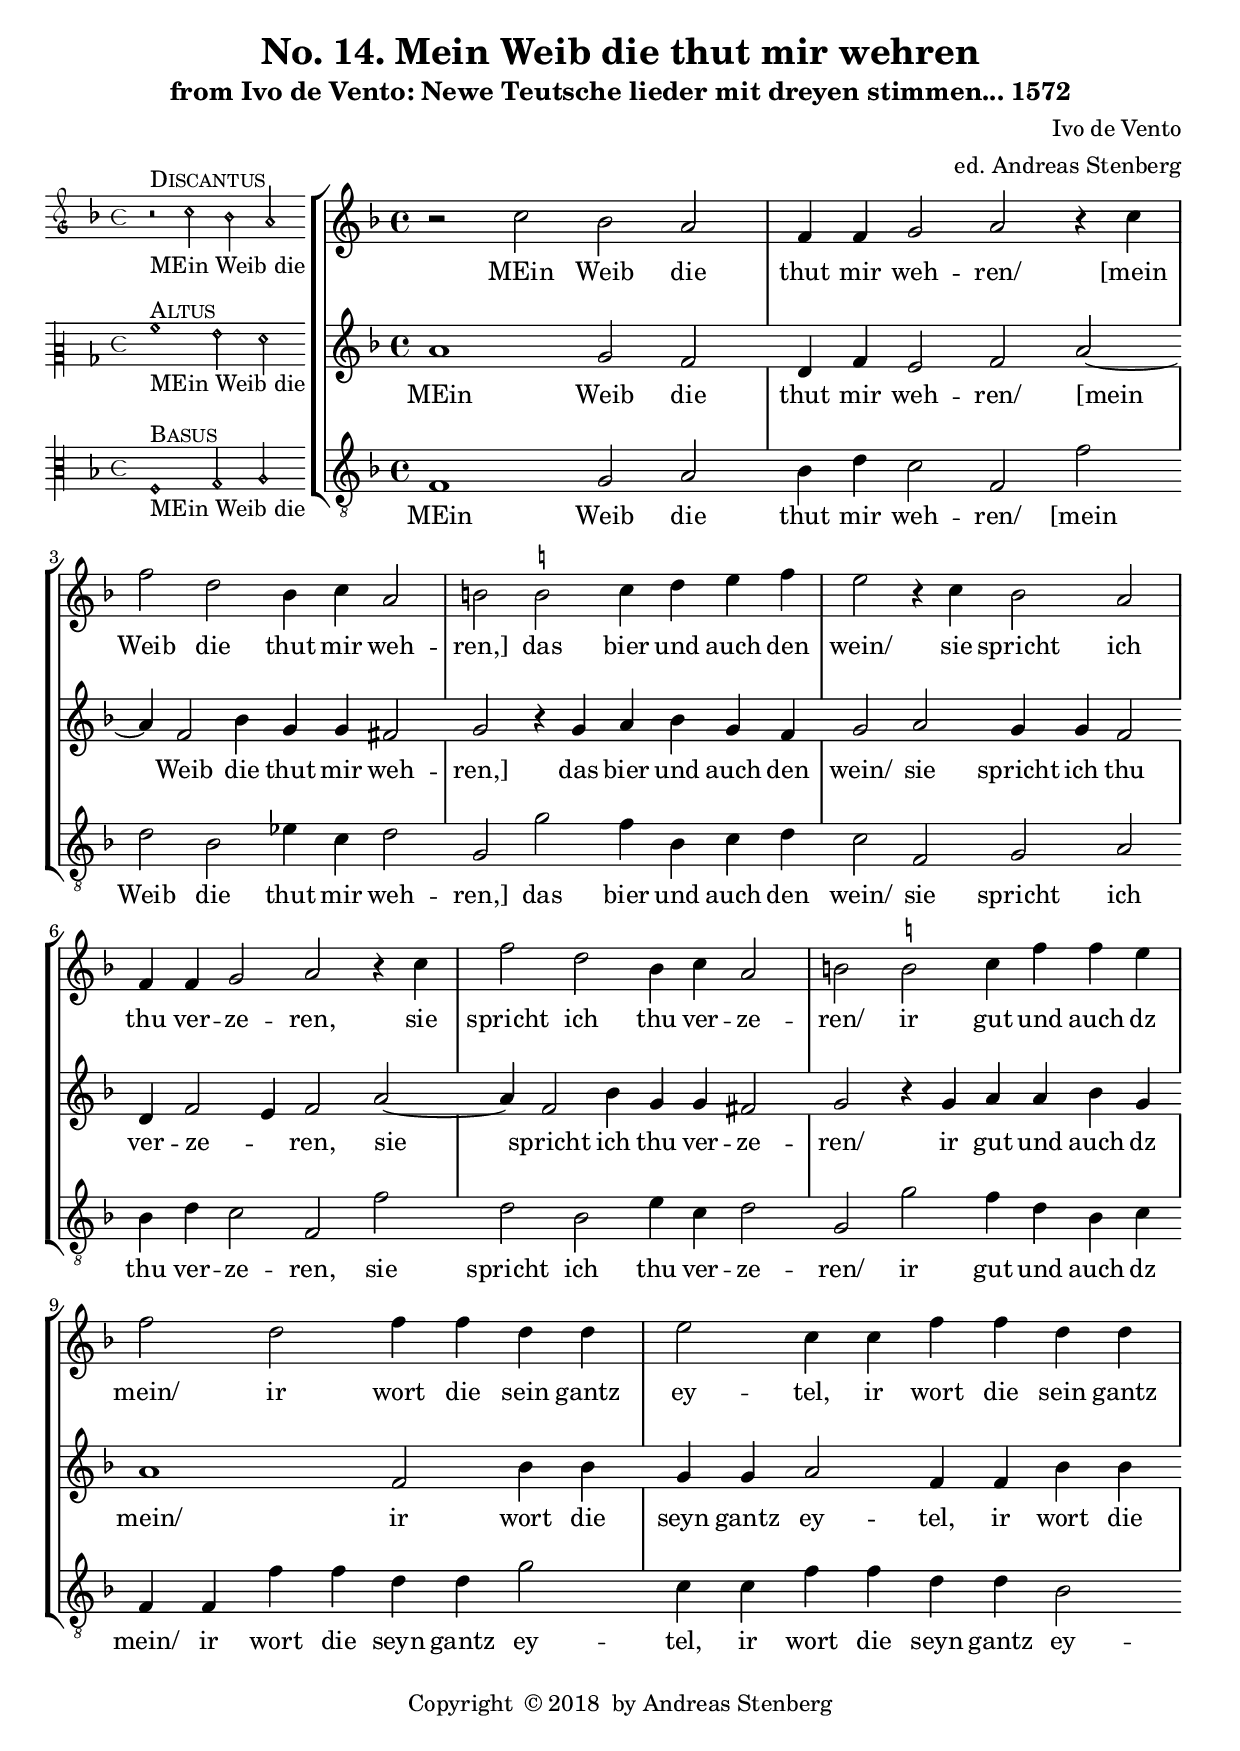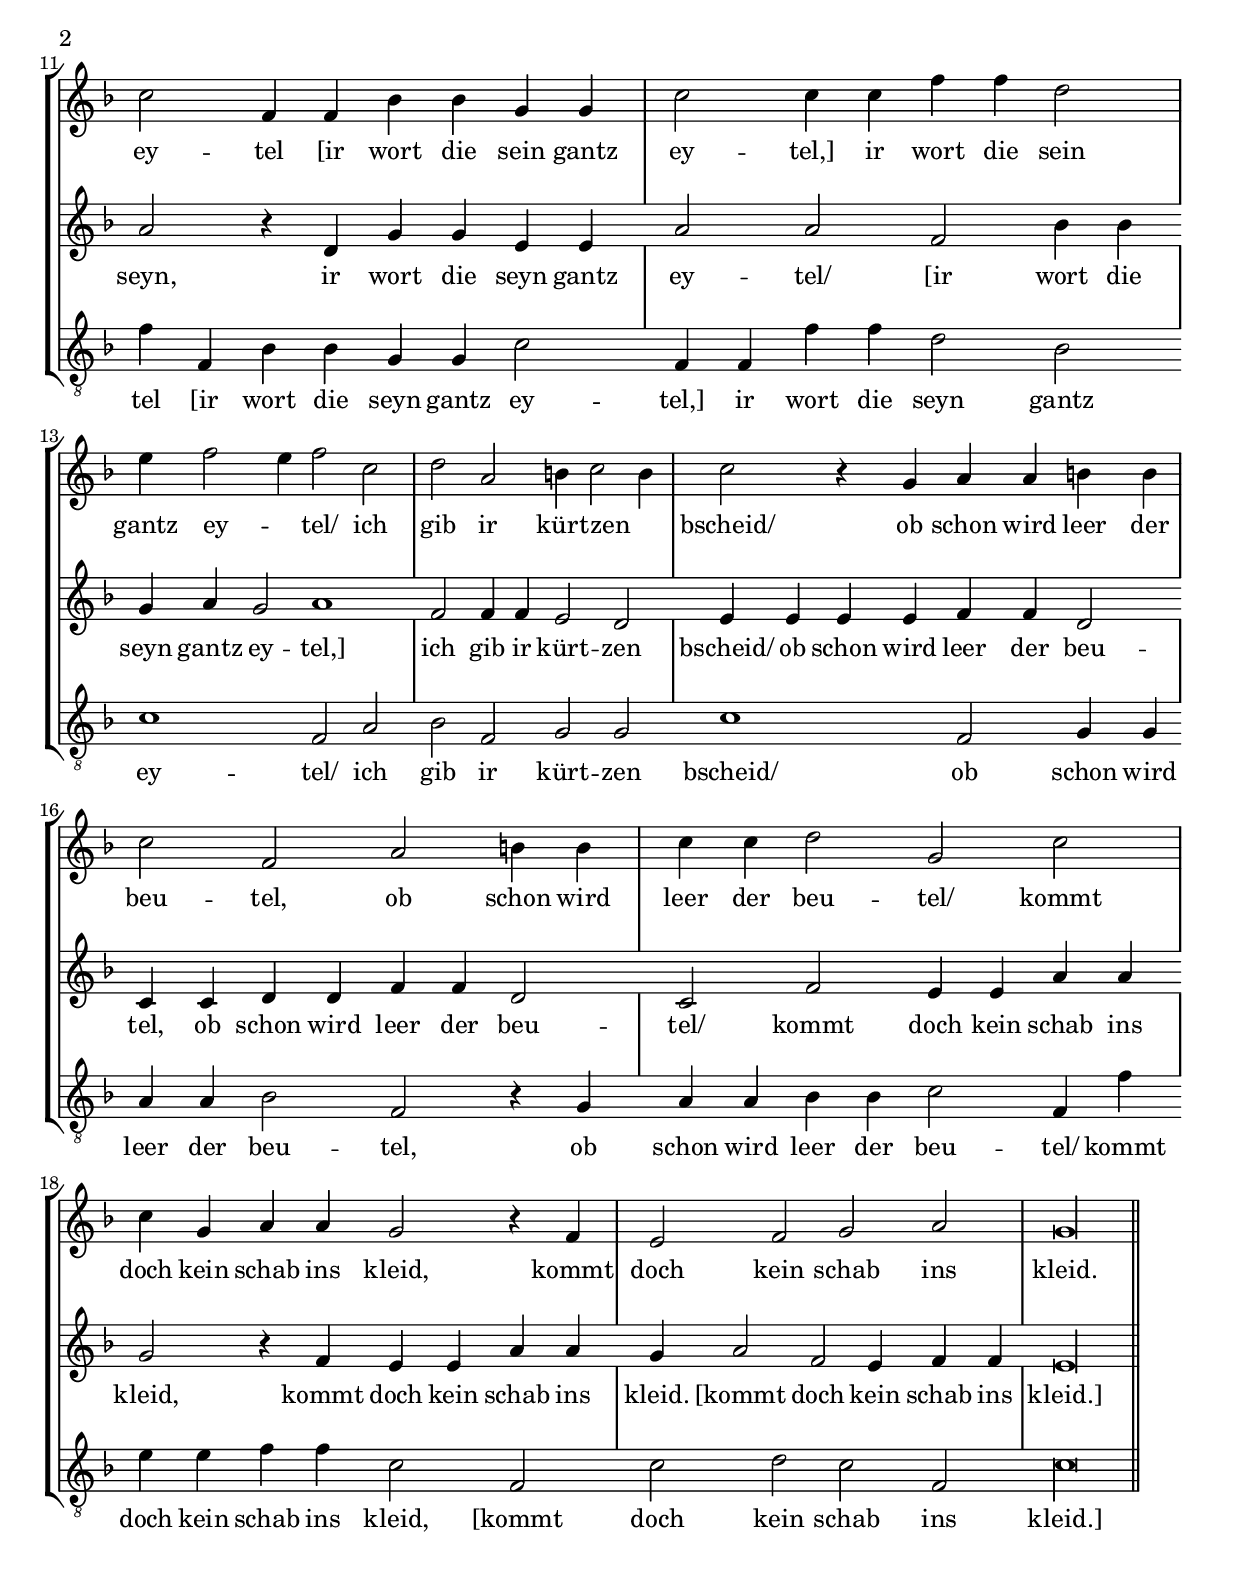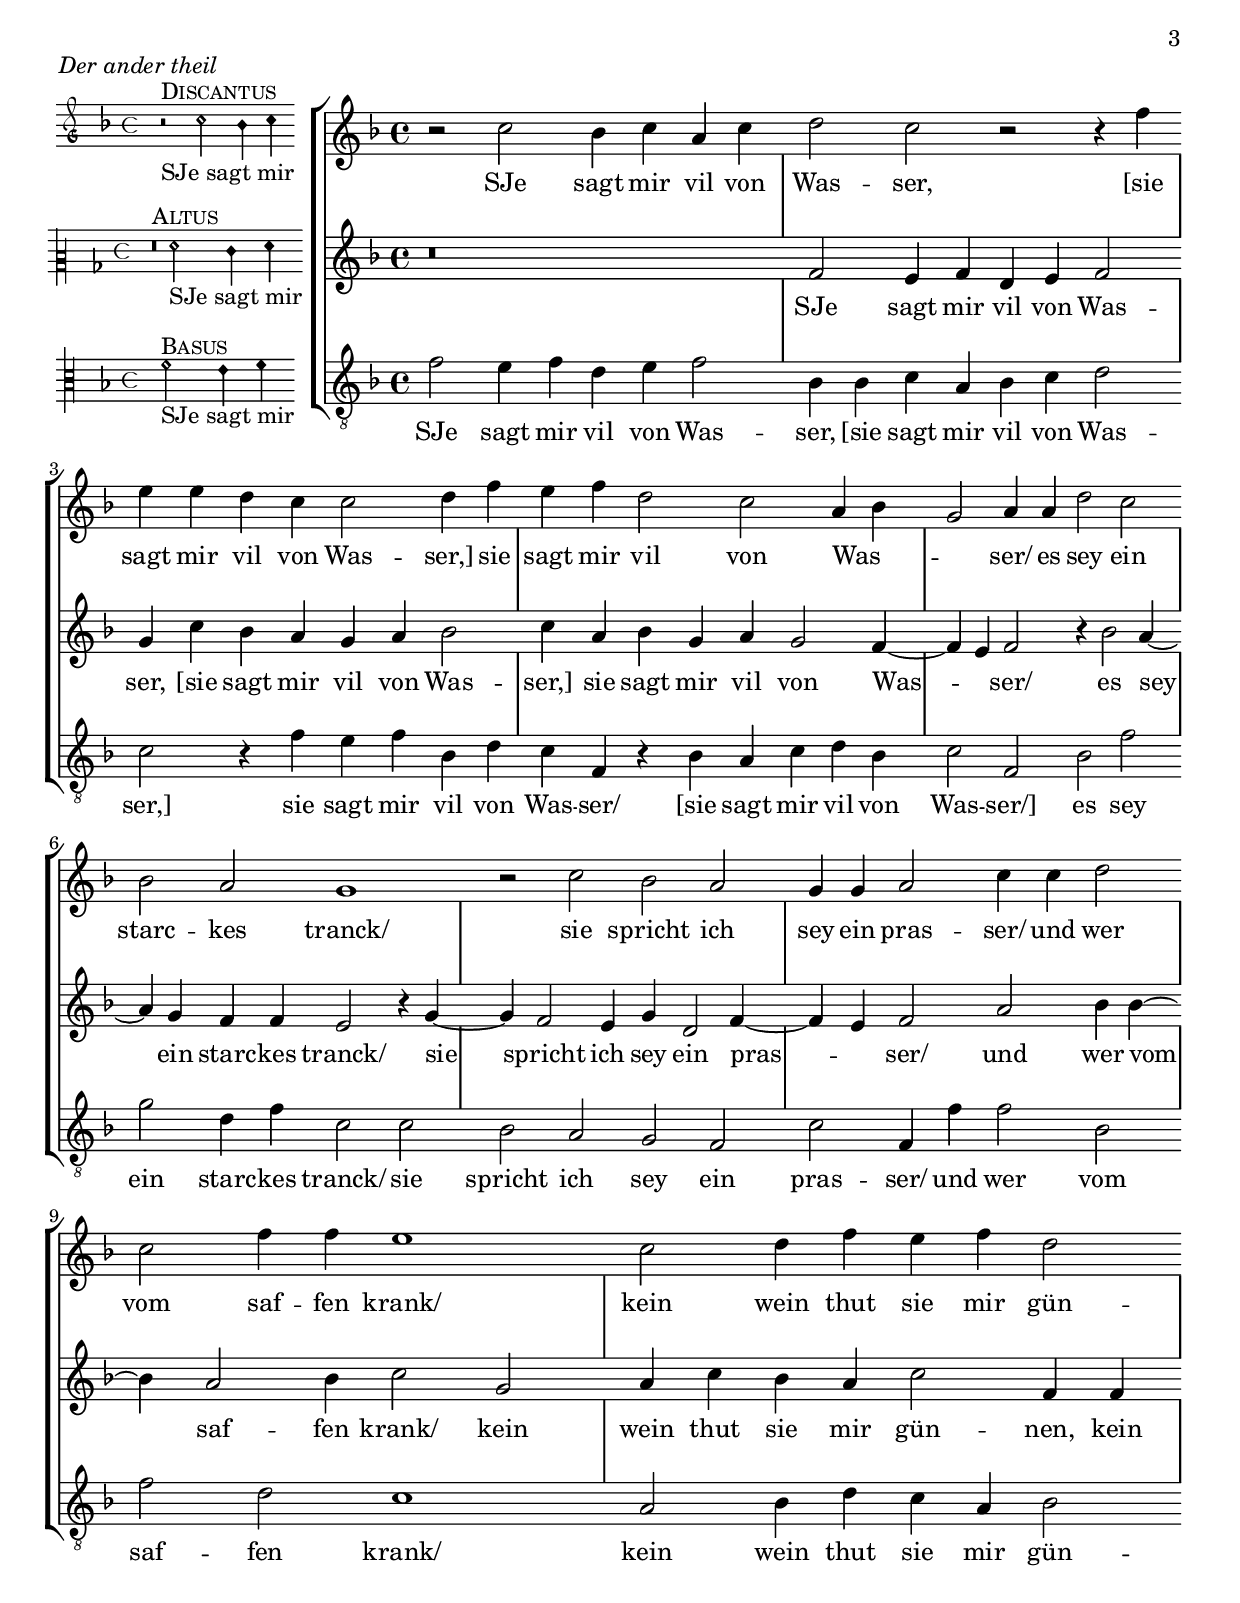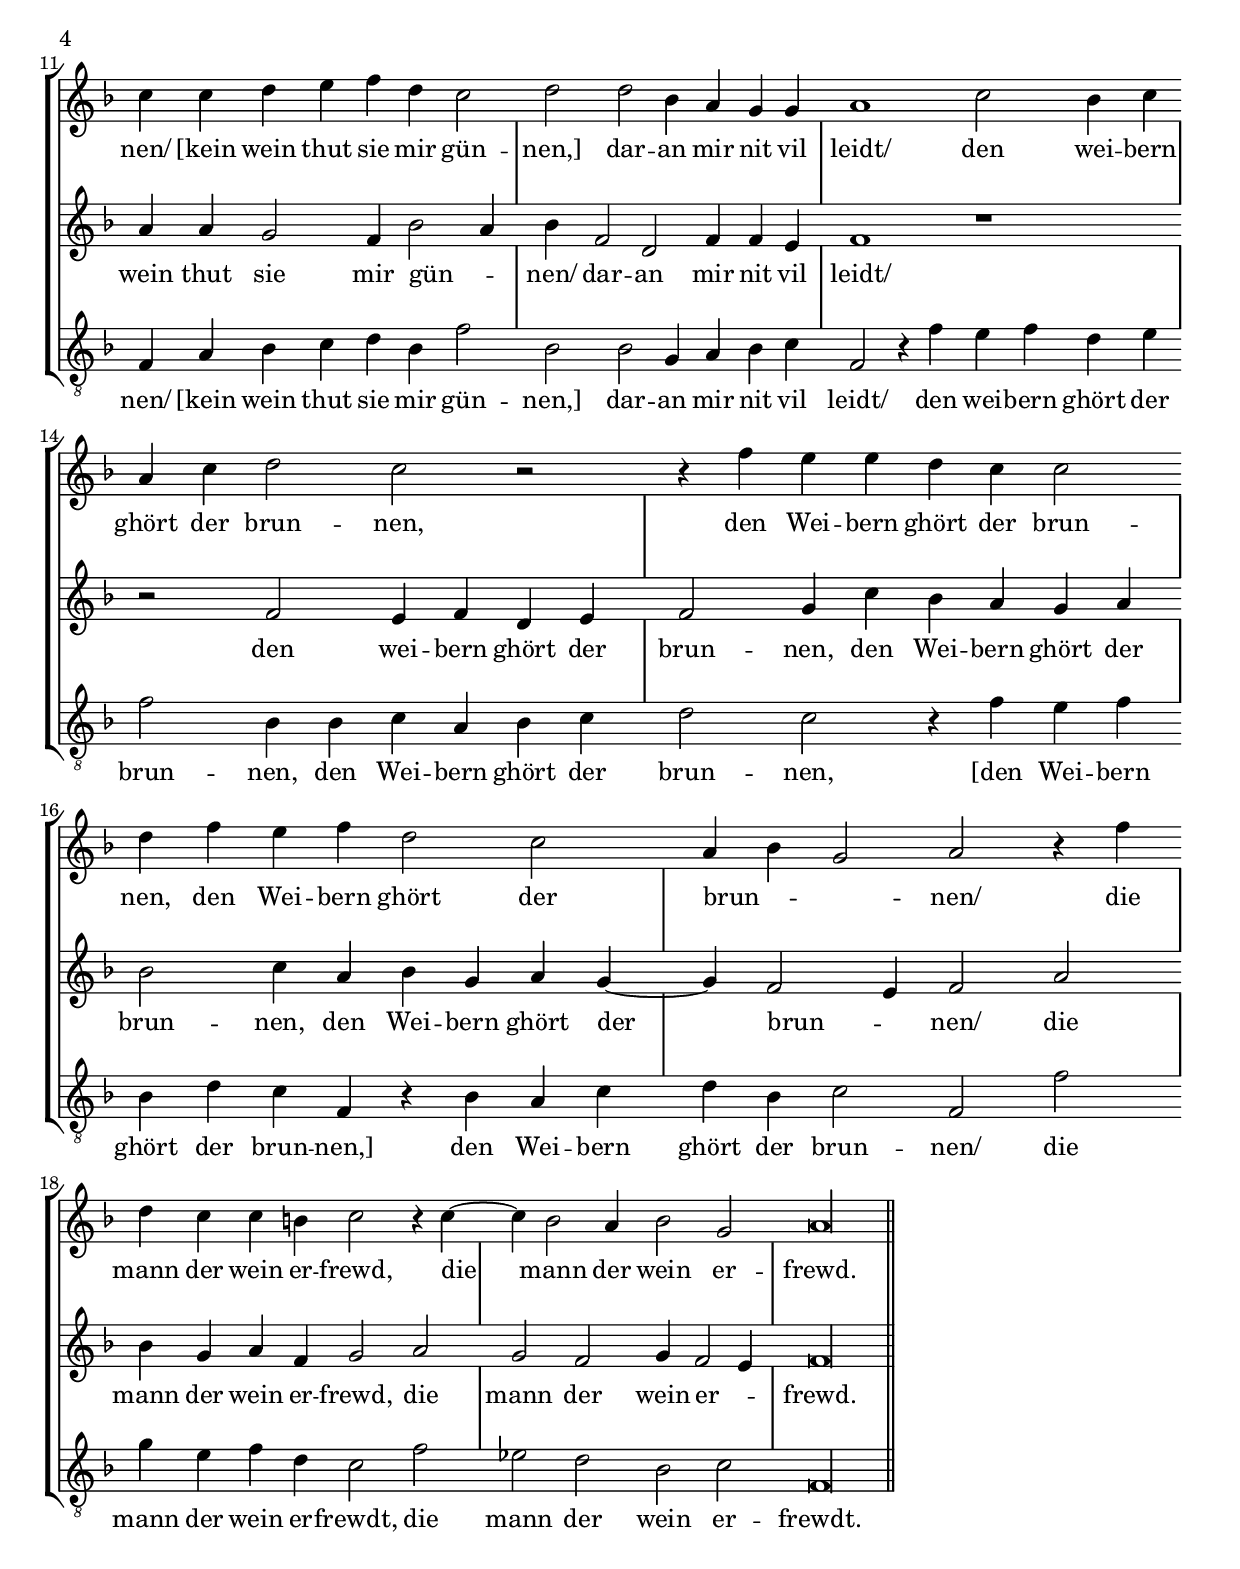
\version "2.18.0"
\include "deutsch.ly"
#(append! supported-clefs '(("mensural-f3" . ("clefs.mensural.f" 0 0))))
ficta = \once \set suggestAccidentals =##t
\header {
  title = "No. 14. Mein Weib die thut mir wehren"
  subtitle = "from Ivo de Vento: Newe Teutsche lieder mit dreyen stimmen... 1572"
  composer = "Ivo de Vento"
  arranger = "ed. Andreas Stenberg"
  poet = ""
  meter =""
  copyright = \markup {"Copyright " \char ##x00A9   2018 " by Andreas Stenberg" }
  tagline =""
}
global = {
  \key f \major
}

sopMusic = \relative c'' {

  \set Score.tempoHideNote = ##t
  \tempo 1 = 72
  \time 4/4
  \set Timing.measureLength = #(ly:make-moment 4/2)
  %\override Staff.BarLine.transparent = ##t
  r2 c2 b2 a2
  f4 f4 g2 a2 r4 c4
  f2 d2						%% end of first line
  b4 c4 a2
  h2 \ficta h!2 c4 d4 e4 f4
  e2 r4 c4 b2 a2				%% end of second line
  f4 f4 g2 a2 r4 c4
  f2 d2 b4 c4 a2
  h2 \ficta h!2 c4 f4 f4 e4
  f2 d2 f4 f4 d4 d4                             %% end of third line
  e2 c4 c4 f4 f4 d4 d4
  c2 f,4 f4 b4 b4 g4 g4
  c2 c4 c4 f4 f4 d2				%% end of fourth line and first page
  e4 f2\melisma e4\melismaEnd f2 c2
  d2 a2 h4 c2\melisma h4\melismaEnd
  c2 r4 g4 a4 a4 h4 h4
  c2 f,2					%% end of fifth line (first on second page)
  a2 h4 h4
  c4 c4 d2 g,2 c2
  c4 g4 a4 a4 g2 r4 f4
  e2 f2 g2 a2
  \cadenzaOn
  g\longa
  \revert Staff.BarLine.transparent
  \bar "||"
}
sopWords = \lyricmode {
  MEin Weib die thut mir weh -- ren/
  [mein Weib die thut mir weh -- ren,]
  das bier und auch den wein/
  sie spricht ich thu ver -- ze -- ren,
  sie spricht ich thu ver -- ze -- ren/
  ir gut und auch dz mein/
  ir wort die sein gantz ey -- tel,
  ir wort die sein gantz ey -- tel
  [ir wort die sein gantz ey -- tel,]
  ir wort die sein gantz ey -- tel/
  ich gib ir kürt -- zen bscheid/
  ob schon wird leer der beu -- tel,
  ob schon wird leer der beu -- tel/
  kommt doch kein schab ins kleid,
  kommt doch kein schab ins kleid.
}
altoMusic = \relative c' {
  \override Staff.BarLine.transparent = ##t
  a'1g2 f2
  d4 f4 e2 f2 a2~
  a4 f2 b4 g4 g4 fis2						%% end of first line in orig.
  g2 r4 g4 a4 b4 g4 f4
  g2 a2 g4 g4 f2
  d4 f2\melisma e4\melismaEnd							%% end of second line
  f2 a2~
  a4 f2 b4 g4 g4 fis2
  g2 r4 g4 a4 a4 b4 g4
  a1 f2 b4 b4
  g4 g4 a2						%% end of third line
  f4 f4 b4 b4
  a2 r4 d,4 g4 g4 e4 e4
  a2 a2 f2 b4 b4
  g4 a4 g2 a1						%% end of fourth line and first page
  f2 f4 f4 e2 d2
  e4 e4 e4 e4 f4 f4 d2
  c4 c4 d4 d4 f4 f4 d2					%% end of fifth line (first on second age)
  c2 f2 e4 e4 a4 a4
  g2 r4 f4 e4 e4 a4 a4
  g4 a2 f2 e4 f4 f4
  \cadenzaOn
  e\longa
  \revert Staff.BarLine.transparent
}
altoWords = \lyricmode {
  MEin Weib die thut mir weh -- ren/
  [mein Weib die thut mir weh -- ren,]
  das bier und auch den wein/
  sie spricht ich thu ver -- ze -- ren,
  sie spricht ich thu ver -- ze -- ren/
  ir gut und auch dz mein/
  ir wort die seyn gantz ey -- tel,
  ir wort die seyn,
  ir wort die seyn gantz ey -- tel/
  [ir wort die seyn gantz ey -- tel,]
  ich gib ir kürt -- zen bscheid/
  ob schon wird leer der beu -- tel,
  ob schon wird leer der beu -- tel/
  kommt doch kein schab ins kleid,
  kommt doch kein schab ins kleid.
  [kommt doch kein schab ins kleid.]
}

bassMusic = \relative c {
  \override Staff.BarLine.transparent = ##t
  f1 g2 a2
  b4 d4 c2 f,2 f'2
  d2 b2 es4 c4 d2					%% end of first line in orig.
  g,2 g'2 f4 b,4 c4 d4
  c2 f,2 g2 a2
  b4 d4 c2						%% end of second line
  f,2 f'2
  d2 b2 e4 c4 d2
  g,2 g'2 f4 d4 b4 c4
  f,4 f4 f'4 f4 d4 d4 g2						%% end of third line
  c,4 c4 f4 f4  d4 d4 b2
  f'4 f,4 b4 b4 g4 g4 c2
  f,4 f4 f'4 f4  d2 b2
  c1						%% end of fourth line and first page
  f,2 a2
  b2 f2 g2 g2
  c1 f,2 g4 g4
  a4 a4 b2 f2 r4 g4
  a4 a4 b4 b4					%% end of fifth  line (fisrt on second page)
  c2 f,4 f'4
  e4 e4 f4 f4 c2 f,2
  c'2 d2 c2 f,2
  \cadenzaOn
  c'\longa
  \revert Staff.BarLine.transparent
}
bassWords = \lyricmode {
MEin Weib die thut mir weh -- ren/
  [mein Weib die thut mir weh -- ren,]
  das bier und auch den wein/
  sie spricht ich thu ver -- ze -- ren,
  sie spricht ich thu ver -- ze -- ren/
  ir gut und auch dz mein/
  ir wort die seyn gantz ey -- tel,
  ir wort die seyn gantz ey -- tel
  [ir wort die seyn gantz ey -- tel,]
  ir wort die seyn gantz ey -- tel/
  ich gib ir kürt -- zen bscheid/
  ob schon wird leer der beu -- tel,
  ob schon wird leer der beu -- tel/
  kommt doch kein schab ins kleid,
  [kommt doch kein schab ins kleid.]
}
incipitDiscantus = \markup {
  \score {
    {
      %      \set Staff.instrumentName = #"Tenor "
      \override NoteHead.style = #'neomensural
      \override Rest.style = #'neomensural
      \override Staff.TimeSignature.style = #'mensural
      \cadenzaOn
      \clef "petrucci-g"
      \key f \major
      \time 4/4

      r2 ^\markup { \smallCaps"Discantus"} _"MEin Weib die"
      c''2 b'2 a'2
    }
    \layout {
      \context {
        \Voice
        \remove "Ligature_bracket_engraver"
        \consists "Mensural_ligature_engraver"
      }
      line-width = 4.5\cm
    }
  }
}


incipitAltus = \markup {
  \score {
    {
      %      \set Staff.instrumentName = #"Tenor "
      \override NoteHead.style = #'neomensural
      \override Rest.style = #'neomensural
      \override Staff.TimeSignature.style = #'mensural
      \cadenzaOn
      \clef "petrucci-c2"
      \key f \major
      \time 4/4
      a'1^\markup \smallCaps"Altus"_"MEin Weib die"
      g'2 f'2
    }
    \layout {
      \context {
        \Voice
        \remove "Ligature_bracket_engraver"
        \consists "Mensural_ligature_engraver"
      }
      line-width = 4.5\cm
    }
  }
}


incipitBassus = \markup {
  \score {
    {
      %      \set Staff.instrumentName = #"Tenor "
      \override NoteHead.style = #'neomensural
      \override Rest.style = #'neomensural
      \override Staff.TimeSignature.style = #'mensural
      \cadenzaOn
      \clef "petrucci-c3"
      \key f \major
      \time 4/4
      f1^\markup \smallCaps"Basus"_"MEin Weib die"
      g2 a2
    }
    \layout {
      \context {
        \Voice
        \remove "Ligature_bracket_engraver"
        \consists "Mensural_ligature_engraver"
      }
      line-width = 4.5\cm
    }
  }
}


\score {
  <<
    \new StaffGroup \with {
      \override VerticalAxisGroup.staff-staff-spacing = #'((basic-distance . 12))
    } <<
      \new Staff = treble <<
        \set Staff.instrumentName = \incipitDiscantus
        \new Voice = "sopranos" {
          \set  Staff.midiInstrument ="choir aahs"
          %	\voiceOne
          << \global \sopMusic >>
        }
      >>
      \new Lyrics = sopranos { s1 }

      \new Staff = "medius" <<
        \set Staff.instrumentName = \incipitAltus

        \new Voice = "altos" {
          %	\voiceTwo
          \set  Staff.midiInstrument ="choir aahs"
          << \global \altoMusic >>
        }
      >>

      \new Lyrics = "altos" { s1 }

      \new Staff ="basses" {
        \set Staff.instrumentName = \incipitBassus

        \new Voice = "basses" {
          \set  Staff.midiInstrument ="choir aahs"
          \clef "treble_8"
          %	\voiceTwo
          << \global \bassMusic >>
        }
      }
    >>
    \new Lyrics = basses { s1 }

    \context Lyrics = sopranos \lyricsto sopranos \sopWords
    \context Lyrics = altos \lyricsto altos \altoWords
    \context Lyrics = basses \lyricsto basses \bassWords
  >>
  \layout {
    \context {
      \Score
      % no bars in staves
      %      \override BarLine.transparent = ##t

    }
    % the next three instructions keep the lyrics between the bar lines
    \context {
      \Lyrics
      \consists "Bar_engraver"
      \override BarLine.transparent = ##t
    }
    \context {
      \StaffGroup
      \consists "Separating_line_group_engraver"
    }
    \context {
      \Voice
      % no slurs
      \override Slur.transparent = ##t
      % Comment in the below "\remove" command to allow line
      % breaking also at those barlines where a note overlaps
      % into the next bar.  The command is commented out in this
      % short example score, but especially for large scores, you
      % will typically yield better line breaking and thus improve
      % overall spacing if you comment in the following command.
      %\remove "Forbid_line_break_engraver"
    }
    indent = 4.5\cm
  }

}
%% second part
global_II = {
  \key f \major
}

sopMusic_II = \relative c'' {

  \set Score.tempoHideNote = ##t
  \tempo 1 = 72
  \time 4/4
  \set Timing.measureLength = #(ly:make-moment 4/2)
    \override Staff.BarLine.transparent = ##t
    r2 c2 b4 c4 a4 c4
  d2 c2 r2 r4 f4
  e4 e4 d4 c4					%% end of first line in o rig.
  c2 d4 f4
  e4 f4 d2 c2 a4\melisma b4
  g2\melismaEnd a4 a4 d2 c2				%% end of second line
  b2 a2 g1
  r2 c2 b2 a2
  g4 g4 a2 c4 c4 d2
  c2 f4 f4 e1
  c2 d4 f4						%% end of third line
  e4 f4 d2
  c4 c4 d4 e4 f4 d4 c2
  d2 d2 b4 a4 g4 g4
  a1 c2 b4 c4						%% end of fourht line and first page
  a4 c4 d2 c2 r2
  r4 f4 e4 e4 d4 c4 c2
  d4 f4 e4 f4 d2 c2					%% end of fifth line (first on second page)
  a4\melisma b4 g2\melismaEnd a2 r4 f'4
  d4 c4 c4 h4 c2 r4 c4~
  c4 b2 a4 b2 g2
  \cadenzaOn
  a\longa
\revert Staff.BarLine.transparent
  \bar "||"
}
sopWords_II = \lyricmode {
  SJe sagt mir vil von Was -- ser,
  [sie sagt mir vil von Was -- ser,]
  sie sagt mir vil von Was -- ser/
  es sey ein starc -- kes tranck/
  sie spricht ich sey ein pras -- ser/
  und wer vom saf -- fen krank/
  kein wein thut sie mir gün -- nen/
  [kein wein thut sie mir gün -- nen,]
  dar -- an mir nit vil leidt/
  den wei -- bern ghört der brun -- nen,
  den Wei -- bern ghört der brun -- nen,
  den Wei -- bern ghört der brun -- nen/
  die mann der wein er -- frewd,
  die mann der wein er -- frewd.
}
altoMusic_II = \relative c' {
  \override Staff.BarLine.transparent = ##t
  r\breve
  f2 e4 f4 d4 e4 f2
  g4 c4 b4 a4 g4 a4 b2						%% end of first line in orig.
  c4 a4 b4 g4 a4 g2 f4~\melisma
  f4 e4\melismaEnd f2 r4 b2 a4~
  a4 g4 f4 f4							%% end of second line
  e2 r4 g4~
  g4 f2 e4 g4 d2 f4~\melisma
  f4 e4\melismaEnd f2 a2 b4 b4~
  b4 a2 b4 c2 g2
  a4 c4 b4 a4							%% end of third line
  c2 f,4 f4
  a4 a4 g2 f4 b2\melisma a4\melismaEnd
  b4 f2 d2 f4 f4 e4
  f1 r1
  r2 f2								%% end of fourth line and first page
  e4 f4 d4 e4
  f2 g4 c4 b4 a4 g4 a4
  b2 c4 a4 b4 g4 a4 g4~
  g4 f2\melisma e4\melismaEnd					%% end of fifth line (first on second page)
  f2 a2
  b4 g4 a4 f4 g2 a2
  g2 f2 g4 f2\melisma e4\melismaEnd
  \cadenzaOn
  f\longa
  \revert Staff.BarLine.transparent
}
altoWords_II = \lyricmode {
SJe sagt mir vil von Was -- ser,
  [sie sagt mir vil von Was -- ser,]
  sie sagt mir vil von Was -- ser/
  es sey ein starc -- kes tranck/
  sie spricht ich sey ein pras -- ser/
  und wer vom saf -- fen krank/
  kein wein thut sie mir gün -- nen,
  kein wein thut sie mir gün -- nen/
  dar -- an mir nit vil leidt/
  den wei -- bern ghört der brun -- nen,
  den Wei -- bern ghört der brun -- nen,
  den Wei -- bern ghört der brun -- nen/
  die mann der wein er -- frewd,
  die mann der wein er -- frewd.
}

bassMusic_II = \relative c {
  \override Staff.BarLine.transparent = ##t
  f'2 e4 f4 d4 e4 f2
  b,4 b4 c4 a4 b4 c4 d2								%% end of first line in orig.
  c2 r4 f4 e4 f4 b,4 d4
  c4 f,4 r4 b4 a4 c4 d4 b4							%% end of second line
  c2 f,2 b2 f'2
  g2 d4 f4 c2 c2
  b2 a2 g2 f2
  c'2 f,4 f'4 f2 b,2
  f'2 d2									%% end of third line
  c1
  a2 b4 d4 c4 a4 b2
  f4 a4 b4 c4 d4 b4 f'2
  b,2 b2 g4 a4 b4 c4								%% end of fourth line and first page
  f,2  r4 f'4 e4 f4 d4 e4
  f2 b,4 b4 c4 a4 b4 c4
  d2 c2 r4 f4 e4 f4								%% end of fifth line (first on second page)
  b,4 d4 c4 f,4 r4 b4 a4 c4
  d4 b4 c2 f,2 f'2
  g4 e4 f4 d4									%% end of sixth line
  c2 f2
  es2 d2 b2 c2
  \cadenzaOn
  f,\longa
  \revert Staff.BarLine.transparent
}
bassWords_II = \lyricmode {
  SJe sagt mir vil von Was -- ser,
  [sie sagt mir vil von Was -- ser,]
  sie sagt mir vil von Was -- ser/
  [sie sagt mir vil von Was -- ser/]
  es sey ein starc -- kes tranck/
  sie spricht ich sey ein pras -- ser/
  und wer vom saf -- fen krank/
  kein wein thut sie mir gün -- nen/
  [kein wein thut sie mir gün -- nen,]
  dar -- an mir nit vil leidt/
  den wei -- bern ghört der brun -- nen,
  den Wei -- bern ghört der brun -- nen,
  [den Wei -- bern ghört der brun -- nen,]
  den Wei -- bern ghört der brun -- nen/
  die mann der wein er -- frewdt,
  die mann der wein er -- frewdt.
}
incipitDiscantus_II = \markup {
  \score {
    {
      %      \set Staff.instrumentName = #"Tenor "
      \override NoteHead.style = #'neomensural
      \override Rest.style = #'neomensural
      \override Staff.TimeSignature.style = #'mensural
      \cadenzaOn
      \clef "petrucci-g"
      \key f \major
      \time 4/4
      r2 ^\markup { \smallCaps"Discantus"} _"SJe sagt mir"
      c''2 b'4 c''4
    }
    \layout {
      \context {
        \Voice
        \remove "Ligature_bracket_engraver"
        \consists "Mensural_ligature_engraver"
      }
      line-width = 4.5\cm
    }
  }
}


incipitAltus_II = \markup {
  \score {
    {
      %      \set Staff.instrumentName = #"Tenor "
      \override NoteHead.style = #'neomensural
      \override Rest.style = #'neomensural
      \override Staff.TimeSignature.style = #'mensural
      \cadenzaOn
      \clef "petrucci-c2"
      \key f \major
      \time 4/4
      r\breve^\markup \smallCaps"Altus"
      f'2_"SJe sagt mir"  e'4 f'4
    }
    \layout {
      \context {
        \Voice
        \remove "Ligature_bracket_engraver"
        \consists "Mensural_ligature_engraver"
      }
      line-width = 4.5\cm
    }
  }
}


incipitBassus_II = \markup {
  \score {
    {
      %      \set Staff.instrumentName = #"Tenor "
      \override NoteHead.style = #'neomensural
      \override Rest.style = #'neomensural
      \override Staff.TimeSignature.style = #'mensural
      \cadenzaOn
      \clef "petrucci-c3"
      \key f \major
      \time 4/4
      f'2^\markup \smallCaps"Basus"_"SJe sagt mir"
      e'4 f'4
    }
    \layout {
      \context {
        \Voice
        \remove "Ligature_bracket_engraver"
        \consists "Mensural_ligature_engraver"
      }
      line-width = 4.5\cm
    }
  }
}


\score {
  <<
    \new StaffGroup \with {
      \override VerticalAxisGroup.staff-staff-spacing = #'((basic-distance . 12))
    } <<
      \new Staff = treble <<
        \set Staff.instrumentName = \incipitDiscantus_II
        \new Voice = "sopranos" {
          \set  Staff.midiInstrument ="choir aahs"
          %	\voiceOne
          << \global_II \sopMusic_II >>
        }
      >>
      \new Lyrics = sopranos { s1 }

      \new Staff = "medius" <<
        \set Staff.instrumentName = \incipitAltus_II

        \new Voice = "altos" {
          %	\voiceTwo
          \set  Staff.midiInstrument ="choir aahs"
          << \global_II \altoMusic_II >>
        }
      >>

      \new Lyrics = "altos" { s1 }

      \new Staff ="basses" {
        \set Staff.instrumentName = \incipitBassus_II

        \new Voice = "basses" {
          \set  Staff.midiInstrument ="choir aahs"
          \clef "treble_8"
          %	\voiceTwo
          << \global_II \bassMusic_II >>
        }
      }
    >>
    \new Lyrics = basses { s1 }

    \context Lyrics = sopranos \lyricsto sopranos \sopWords_II
    \context Lyrics = altos \lyricsto altos \altoWords_II
    \context Lyrics = basses \lyricsto basses \bassWords_II
  >>
  \layout {
    \context {
      \Score
      % no bars in staves
      %      \override BarLine.transparent = ##t

    }
    % the next three instructions keep the lyrics between the bar lines
    \context {
      \Lyrics
      \consists "Bar_engraver"
      \override BarLine.transparent = ##t
    }
    \context {
      \StaffGroup
      \consists "Separating_line_group_engraver"
    }
    \context {
      \Voice
      % no slurs
      \override Slur.transparent = ##t
      % Comment in the below "\remove" command to allow line
      % breaking also at those barlines where a note overlaps
      % into the next bar.  The command is commented out in this
      % short example score, but especially for large scores, you
      % will typically yield better line breaking and thus improve
      % overall spacing if you comment in the following command.
      %\remove "Forbid_line_break_engraver"
    }
    indent = 4.5\cm
  }
  \header {
    piece = \markup {
      \column {
      \italic "Der ander theil"
      \vspace #0.5
      }
    }
    breakbefore = ##t
  }
}

%% for midi
\score {
  <<
    \new StaffGroup <<
      \new Staff = treble <<
        \set Staff.instrumentName = \incipitDiscantus
        \new Voice = "sopranos" {
          \set  Staff.midiInstrument ="choir aahs"
          %	\voiceOne
          << {\global \sopMusic s1 \sopMusic_II } >>
        }
      >>
      \new Lyrics = sopranos { s1 }

      \new Staff = "medius" <<
        \set Staff.instrumentName = \incipitAltus

        \new Voice = "altos" {
          %	\voiceTwo
          \set  Staff.midiInstrument ="choir aahs"
          << {\global \altoMusic s1 \altoMusic_II }>>
        }
      >>

      \new Lyrics = "altos" { s1 }

      \new Staff ="basses" {
        \set Staff.instrumentName = \incipitBassus

        \new Voice = "basses" {
          \set  Staff.midiInstrument ="choir aahs"
          \clef "G_8"
          %	\voiceTwo
          <<{ \global \bassMusic s1 \bassMusic_II }>>
        }
      }
    >>
    \new Lyrics = basses { s1 }

    \context Lyrics = sopranos \lyricsto sopranos \sopWords \sopWords_II
    \context Lyrics = altos \lyricsto altos \altoWords \altoWords_II
    \context Lyrics = basses \lyricsto basses \bassWords \bassWords_II
  >>
  \midi {}
}
\paper {
  ragged-bottom = ##t
  ragged-last-bottom = ##t
  ragged-last = ##t
}

%{
convert-ly.py (GNU LilyPond) 2.18.2  convert-ly.py: Processing `'...
Applying conversion: 2.15.7, 2.15.9, 2.15.10, 2.15.16, 2.15.17,
2.15.18, 2.15.19, 2.15.20, 2.15.25, 2.15.32, 2.15.39, 2.15.40,
2.15.42, 2.15.43, 2.16.0, 2.17.0, 2.17.4, 2.17.5, 2.17.6, 2.17.11,
2.17.14, 2.17.15, 2.17.18, 2.17.19, 2.17.20, 2.17.25, 2.17.27,
2.17.29, 2.17.97, 2.18.0
%}
